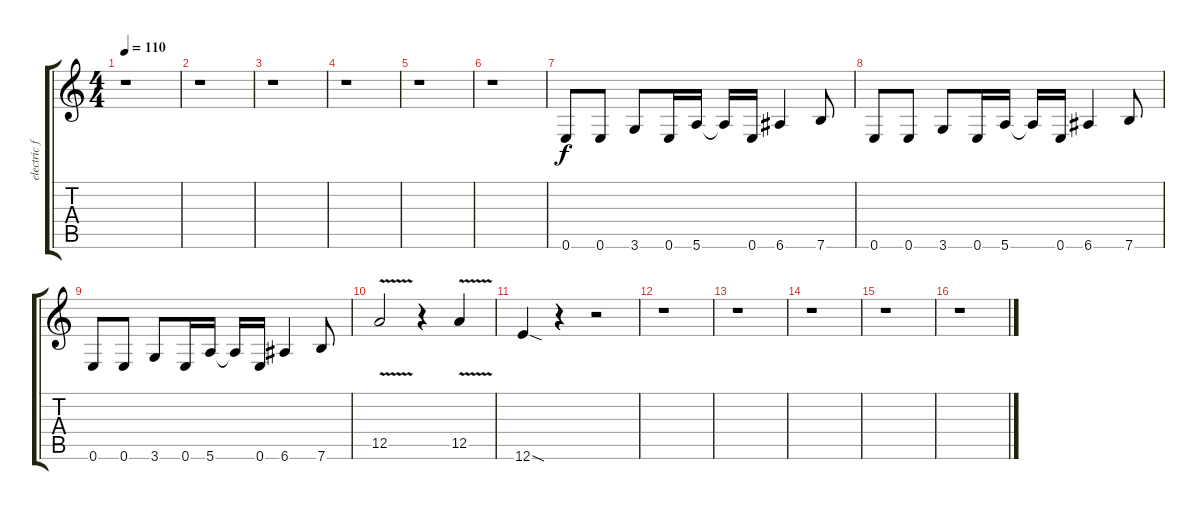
\track ("electric fill" "electric f") {instrument overdrivenguitar}
\staff {score tabs}
\tuning (E4 B3 G3 D3 A2 E2) {hide}
\ts (4 4)
\tempo 110
\clef g2
\ks c
r.1{dy f} |
r.1 |
r.1 |
r.1 |
r.1 |
r.1 |
0.6.8 0.6.8 3.6.8 0.6.16 5.6.16 5.6{t}.16 0.6.16 6.6.4 7.6.8 |
0.6.8 0.6.8 3.6.8 0.6.16 5.6.16 5.6{t}.16 0.6.16 6.6.4 7.6.8 |
0.6.8 0.6.8 3.6.8 0.6.16 5.6.16 5.6{t}.16 0.6.16 6.6.4 7.6.8 |
12.5{v}.2 r.4 12.5{v}.4 |
12.6{sod}.4 r.4 r.2 |
r.1 |
r.1 |
r.1 |
r.1 |
r.1
